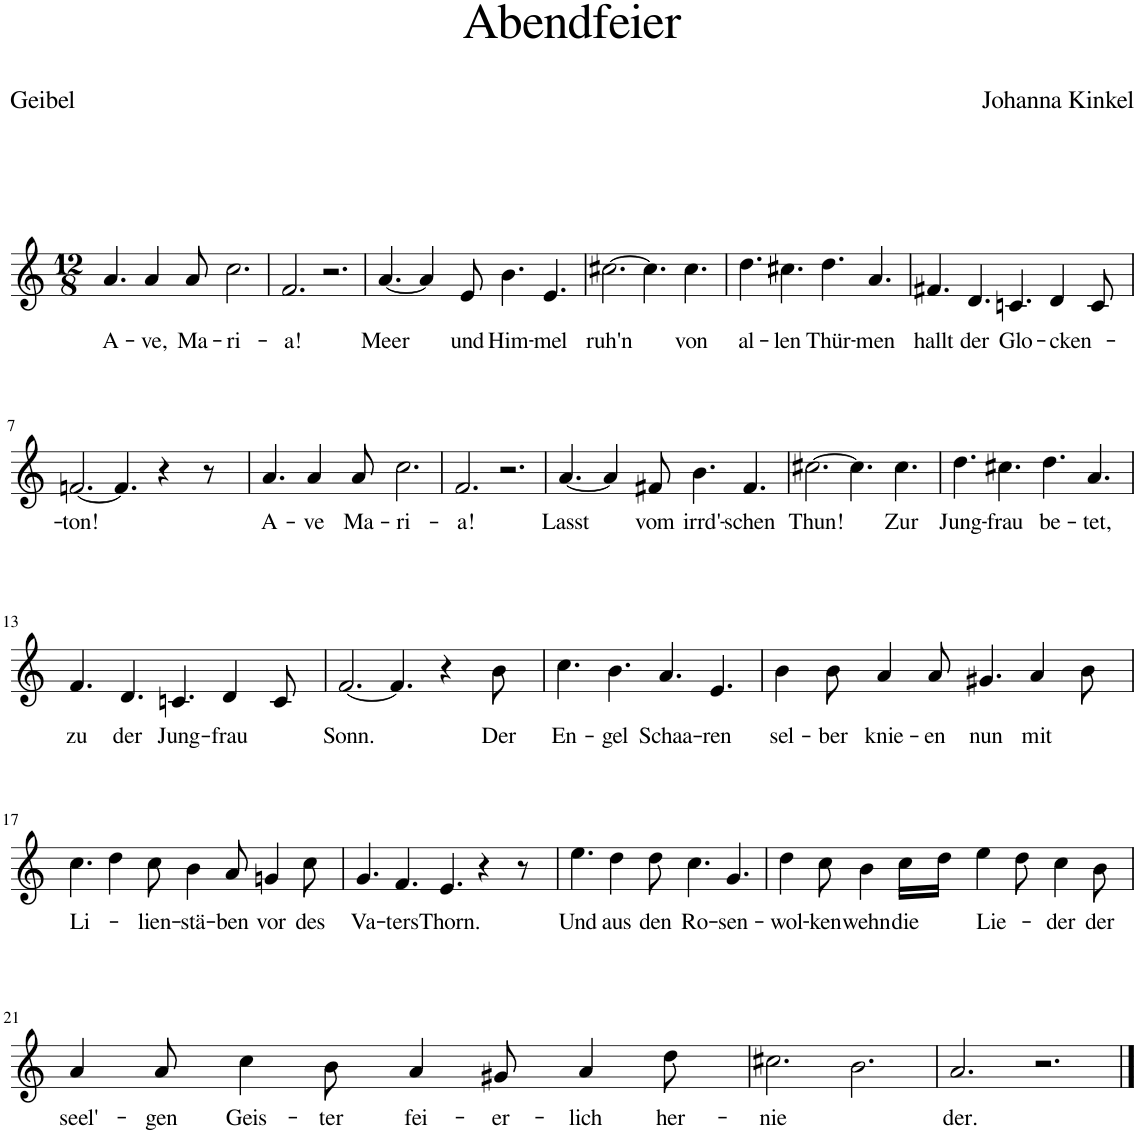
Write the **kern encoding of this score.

**kern	**text
*part1	*part1
*staff1	*staff1
*I"Piano	*
*I'Pno	*
*clefG2	*
*k[]	*
*M12/8	*
=1	=1
!	!LO:LY:b
4.a/	A-
!	!LO:LY:b
4a/	-ve,
!	!LO:LY:b
8a/	Ma-
!	!LO:LY:b
2.cc\	-ri-
=2	=2
!	!LO:LY:b
2.f/	-a!
2.r	.
=3	=3
!	!LO:LY:b
[4.a/	Meer
4a/]	.
!	!LO:LY:b
8e/	und
!	!LO:LY:b
4.b\	Him-
!	!LO:LY:b
4.e/	-mel
=4	=4
!	!LO:LY:b
[2.cc#X\	ruh'n
4.cc#\]	.
!	!LO:LY:b
4.cc#\	von
=5	=5
!	!LO:LY:b
4.dd\	al-
!	!LO:LY:b
4.cc#X\	-len
!	!LO:LY:b
4.dd\	Thür-
!	!LO:LY:b
4.a/	-men
=6	=6
!	!LO:LY:b
4.f#X/	hallt
!	!LO:LY:b
4.d/	der
!	!LO:LY:b
4.cn/	Glo-
!	!LO:LY:b
4d/	-cken-
8c/	.
!!LO:LB:g=z
=7	=7
!	!LO:LY:b
[2.fn/	-ton!
4.f/]	.
4r	.
8r	.
=8	=8
!	!LO:LY:b
4.a/	A-
!	!LO:LY:b
4a/	-ve
!	!LO:LY:b
8a/	Ma-
!	!LO:LY:b
2.cc\	-ri-
=9	=9
!	!LO:LY:b
2.f/	-a!
2.r	.
=10	=10
!	!LO:LY:b
[4.a/	Lasst
4a/]	.
!	!LO:LY:b
8f#X/	vom
!	!LO:LY:b
4.b\	irrd'-
!	!LO:LY:b
4.f#/	-schen
=11	=11
!	!LO:LY:b
[2.cc#X\	Thun!
4.cc#\]	.
!	!LO:LY:b
4.cc#\	Zur
=12	=12
!	!LO:LY:b
4.dd\	Jung-
!	!LO:LY:b
4.cc#X\	-frau
!	!LO:LY:b
4.dd\	be-
!	!LO:LY:b
4.a/	-tet,
!!LO:LB:g=z
=13	=13
!	!LO:LY:b
4.f/	zu
!	!LO:LY:b
4.d/	der
!	!LO:LY:b
4.cn/	Jung-
!	!LO:LY:b
4d/	-frau
8c/	.
=14	=14
!	!LO:LY:b
[2.f/	Sonn.
4.f/]	.
4r	.
!	!LO:LY:b
8b\	Der
=15	=15
!	!LO:LY:b
4.cc\	En-
!	!LO:LY:b
4.b\	-gel
!	!LO:LY:b
4.a/	Schaa-
!	!LO:LY:b
4.e/	-ren
=16	=16
!	!LO:LY:b
4b\	sel-
!	!LO:LY:b
8b\	-ber
!	!LO:LY:b
4a/	knie-
!	!LO:LY:b
8a/	-en
!	!LO:LY:b
4.g#X/	nun
!	!LO:LY:b
4a/	mit
8b\	.
!!LO:LB:g=z
=17	=17
!	!LO:LY:b
4.cc\	Li-
4dd\	.
!	!LO:LY:b
8cc\	-lien-
!	!LO:LY:b
4b\	-stä-
!	!LO:LY:b
8a/	-ben
!	!LO:LY:b
4gn/	vor
!	!LO:LY:b
8cc\	des
=18	=18
!	!LO:LY:b
4.g/	Va-
!	!LO:LY:b
4.f/	-ters
!	!LO:LY:b
4.e/	Thorn.
4r	.
8r	.
=19	=19
!	!LO:LY:b
4.ee\	Und
!	!LO:LY:b
4dd\	aus
!	!LO:LY:b
8dd\	den
!	!LO:LY:b
4.cc\	Ro-
!	!LO:LY:b
4.g/	-sen-
=20	=20
!	!LO:LY:b
4dd\	wol-
!	!LO:LY:b
8cc\	-ken
!	!LO:LY:b
4b\	wehn
!	!LO:LY:b
16cc\LL	die
16dd\JJ	.
!	!LO:LY:b
4ee\	Lie-
8dd\	.
!	!LO:LY:b
4cc\	-der
!	!LO:LY:b
8b\	der
!!LO:LB:g=z
=21	=21
!	!LO:LY:b
4a/	seel'-
!	!LO:LY:b
8a/	-gen
!	!LO:LY:b
4cc\	Geis-
!	!LO:LY:b
8b\	-ter
!	!LO:LY:b
4a/	fei-
!	!LO:LY:b
8g#X/	-er-
!	!LO:LY:b
4a/	-lich
!	!LO:LY:b
8dd\	her-
=22	=22
!	!LO:LY:b
2.cc#X\	-nie
2.b\	.
=23	=23
!	!LO:LY:b
2.a/	-der.
2.r	.
==	==
*-	*-
